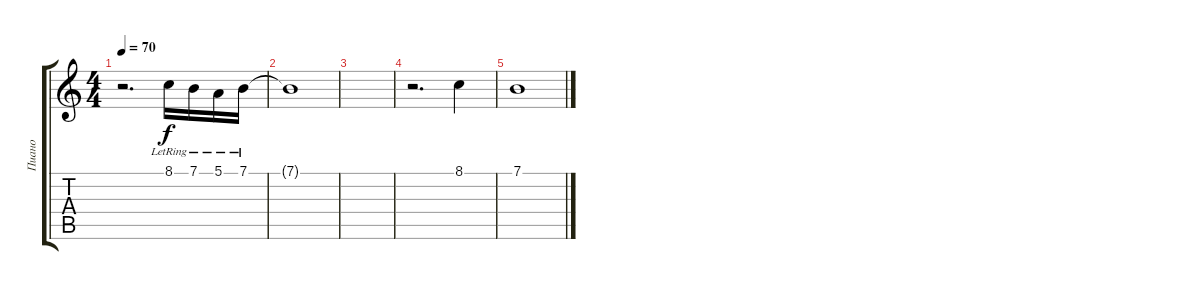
\track ("Пиано" "Пиано") {instrument electricgrandpiano}
\staff {score tabs}
\tuning (E4 B3 G3 D3 A2 E2) {hide}
\ts (4 4)
\tempo 70
\clef g2
\ks c
r.2{d dy f} 8.1{lr}.16 7.1{lr}.16 5.1{lr}.16 7.1{lr}.16 |
7.1{t}.1 |
|
r.2{d} 8.1.4 |
7.1.1
